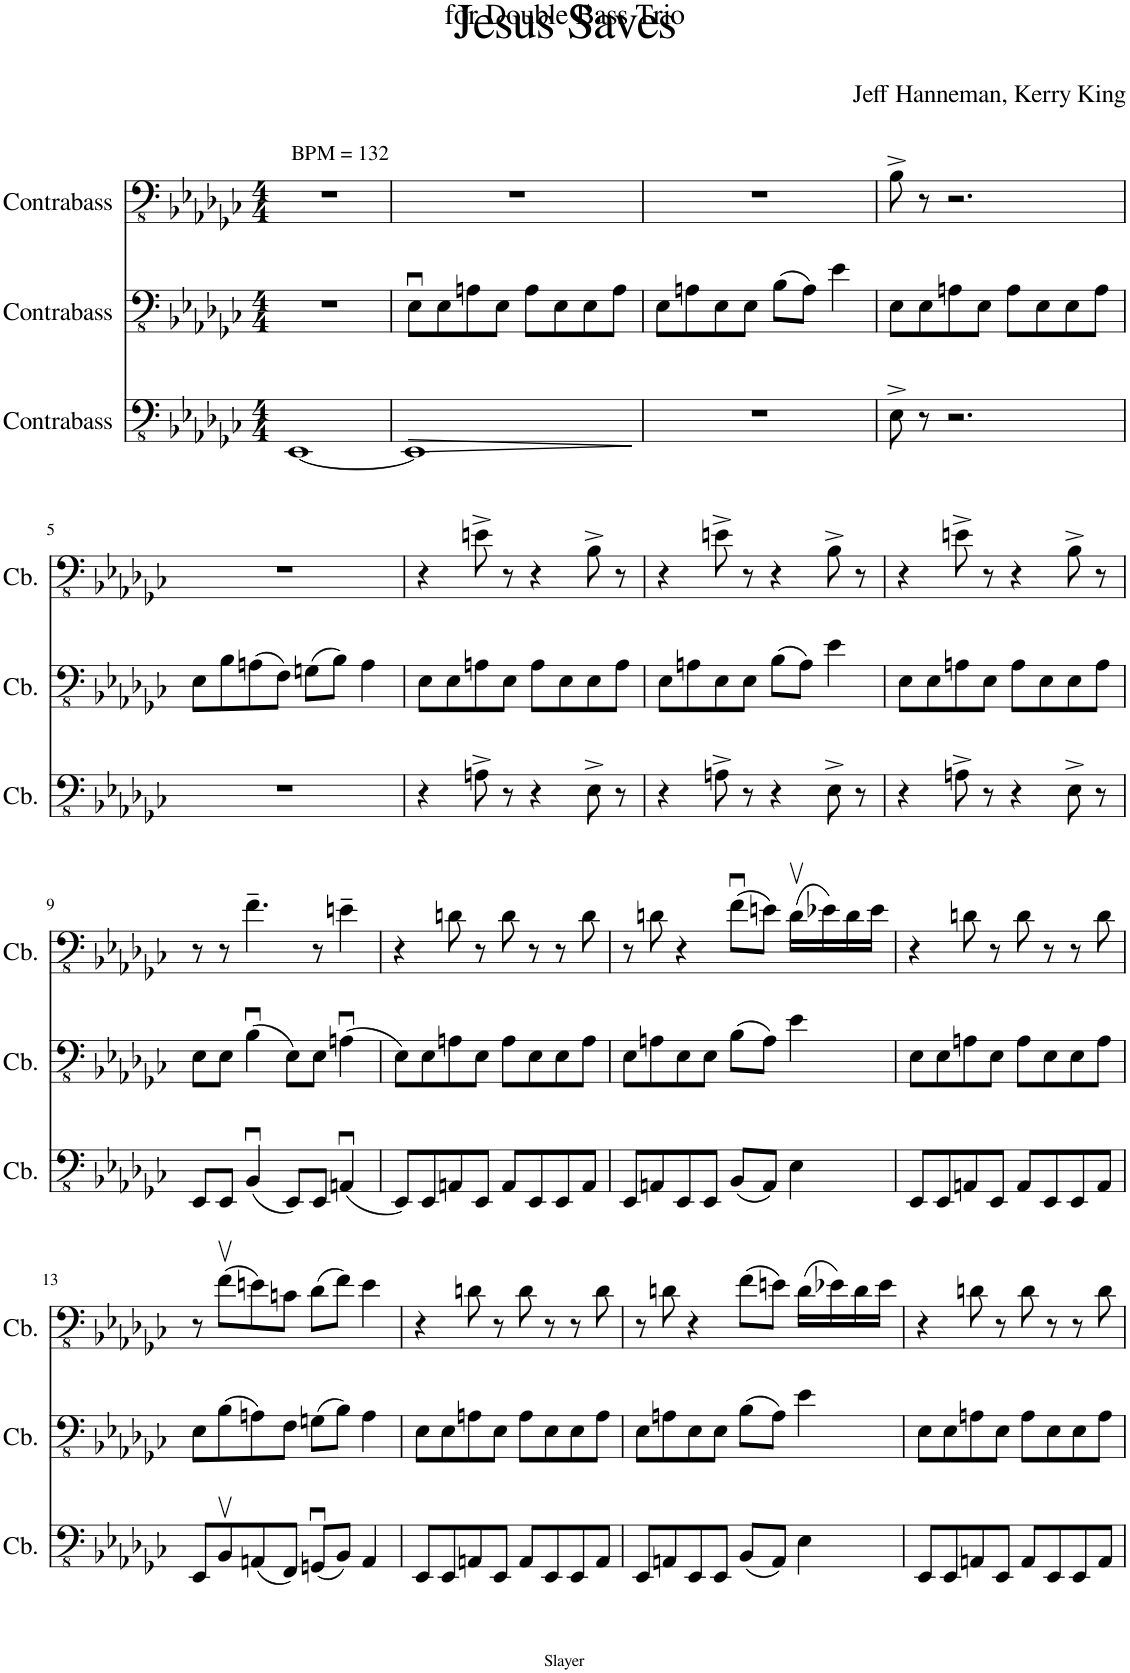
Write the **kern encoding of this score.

**kern	**dynam	**kern	**kern
*part3	*part3	*part2	*part1
*staff3	*staff3	*staff2	*staff1
*I"Contrabass	*	*I"Contrabass	*I"Contrabass
*I'Cb.	*	*I'Cb.	*I'Cb.
*clefFv4	*	*clefFv4	*clefFv4
*Trd7c12	*	*Trd7c12	*Trd7c12
*k[b-e-a-d-g-c-]	*	*k[b-e-a-d-g-c-]	*k[b-e-a-d-g-c-]
*M4/4	*	*M4/4	*M4/4
=1	=1	=1	=1
!	!	!	!LO:TX:a:t=BPM = 132
[1EEE-	.	1r	1r
=2	=2	=2	=2
!	!LO:HP:b	!	!
1EEE-]	>	8EE-u\L	1r
.	.	8EE-\	.
.	.	8AAn\	.
.	.	8EE-\J	.
.	.	8AA\L	.
.	.	8EE-\	.
.	.	8EE-\	.
.	.	8AA\J	.
.	]	.	.
=3	=3	=3	=3
1r	.	8EE-\L	1r
.	.	8AAn\	.
.	.	8EE-\	.
.	.	8EE-\J	.
.	.	(8BB-\L	.
.	.	8AA\J)	.
.	.	4E-\	.
=4	=4	=4	=4
8EE-^\	.	8EE-\L	8BB-^\
8r	.	8EE-\	8r
2.r	.	8AAn\	2.r
.	.	8EE-\J	.
.	.	8AA\L	.
.	.	8EE-\	.
.	.	8EE-\	.
.	.	8AA\J	.
!!LO:LB:g=z
=5	=5	=5	=5
1r	.	8EE-\L	1r
.	.	8BB-\	.
.	.	(8AAn\	.
.	.	8FF\J)	.
.	.	(8GGn\L	.
.	.	8BB-\J)	.
.	.	4AA\	.
=6	=6	=6	=6
4r	.	8EE-\L	4r
.	.	8EE-\	.
8AAn^\	.	8AAn\	8En^\
8r	.	8EE-\J	8r
4r	.	8AA\L	4r
.	.	8EE-\	.
8EE-^\	.	8EE-\	8BB-^\
8r	.	8AA\J	8r
=7	=7	=7	=7
4r	.	8EE-\L	4r
.	.	8AAn\	.
8AAn^\	.	8EE-\	8En^\
8r	.	8EE-\J	8r
4r	.	(8BB-\L	4r
.	.	8AA\J)	.
8EE-^\	.	4E-\	8BB-^\
8r	.	.	8r
=8	=8	=8	=8
4r	.	8EE-\L	4r
.	.	8EE-\	.
8AAn^\	.	8AAn\	8En^\
8r	.	8EE-\J	8r
4r	.	8AA\L	4r
.	.	8EE-\	.
8EE-^\	.	8EE-\	8BB-^\
8r	.	8AA\J	8r
!!LO:LB:g=z
=9	=9	=9	=9
8EEE-/L	.	8EE-\L	8r
8EEE-/J	.	8EE-\J	8r
(4BBB-u/	.	(4BB-u\	4.F~\
8EEE-/L)	.	8EE-\L)	.
8EEE-/J	.	8EE-\J	8r
(4AAAnu/	.	(4AAnu\	4En~\
=10	=10	=10	=10
8EEE-/L)	.	8EE-\L)	4r
8EEE-/	.	8EE-\	.
8AAAn/	.	8AAn\	8Dn\
8EEE-/J	.	8EE-\J	8r
8AAA/L	.	8AA\L	8D\
8EEE-/	.	8EE-\	8r
8EEE-/	.	8EE-\	8r
8AAA/J	.	8AA\J	8D\
=11	=11	=11	=11
8EEE-/L	.	8EE-\L	8r
8AAAn/	.	8AAn\	8Dn\
8EEE-/	.	8EE-\	4r
8EEE-/J	.	8EE-\J	.
(8BBB-/L	.	(8BB-\L	(8Fu\L
8AAA/J)	.	8AA\J)	8En\J)
4EE-\	.	4E-\	(16Dv\LL
.	.	.	16E-X\)
.	.	.	16D\
.	.	.	16E-\JJ
=12	=12	=12	=12
8EEE-/L	.	8EE-\L	4r
8EEE-/	.	8EE-\	.
8AAAn/	.	8AAn\	8Dn\
8EEE-/J	.	8EE-\J	8r
8AAA/L	.	8AA\L	8D\
8EEE-/	.	8EE-\	8r
8EEE-/	.	8EE-\	8r
8AAA/J	.	8AA\J	8D\
!!LO:LB:g=z
=13	=13	=13	=13
8EEE-/L	.	8EE-\L	8r
8BBB-v/	.	(8BB-\	(8Fv\L
(8AAAn/	.	8AAn\)	8En\)
8FFF/J)	.	8FF\J	8Cn\J
(8GGGnu/L	.	(8GGn\L	(8D-\L
8BBB-/J)	.	8BB-\J)	8F\J)
4AAA/	.	4AA\	4E\
=14	=14	=14	=14
8EEE-/L	.	8EE-\L	4r
8EEE-/	.	8EE-\	.
8AAAn/	.	8AAn\	8Dn\
8EEE-/J	.	8EE-\J	8r
8AAA/L	.	8AA\L	8D\
8EEE-/	.	8EE-\	8r
8EEE-/	.	8EE-\	8r
8AAA/J	.	8AA\J	8D\
=15	=15	=15	=15
8EEE-/L	.	8EE-\L	8r
8AAAn/	.	8AAn\	8Dn\
8EEE-/	.	8EE-\	4r
8EEE-/J	.	8EE-\J	.
(8BBB-/L	.	(8BB-\L	(8F\L
8AAA/J)	.	8AA\J)	8En\J)
4EE-\	.	4E-\	(16D\LL
.	.	.	16E-X\)
.	.	.	16D\
.	.	.	16E-\JJ
=16	=16	=16	=16
8EEE-/L	.	8EE-\L	4r
8EEE-/	.	8EE-\	.
8AAAn/	.	8AAn\	8Dn\
8EEE-/J	.	8EE-\J	8r
8AAA/L	.	8AA\L	8D\
8EEE-/	.	8EE-\	8r
8EEE-/	.	8EE-\	8r
8AAA/J	.	8AA\J	8D\
=	=	=	=
*-	*-	*-	*-
